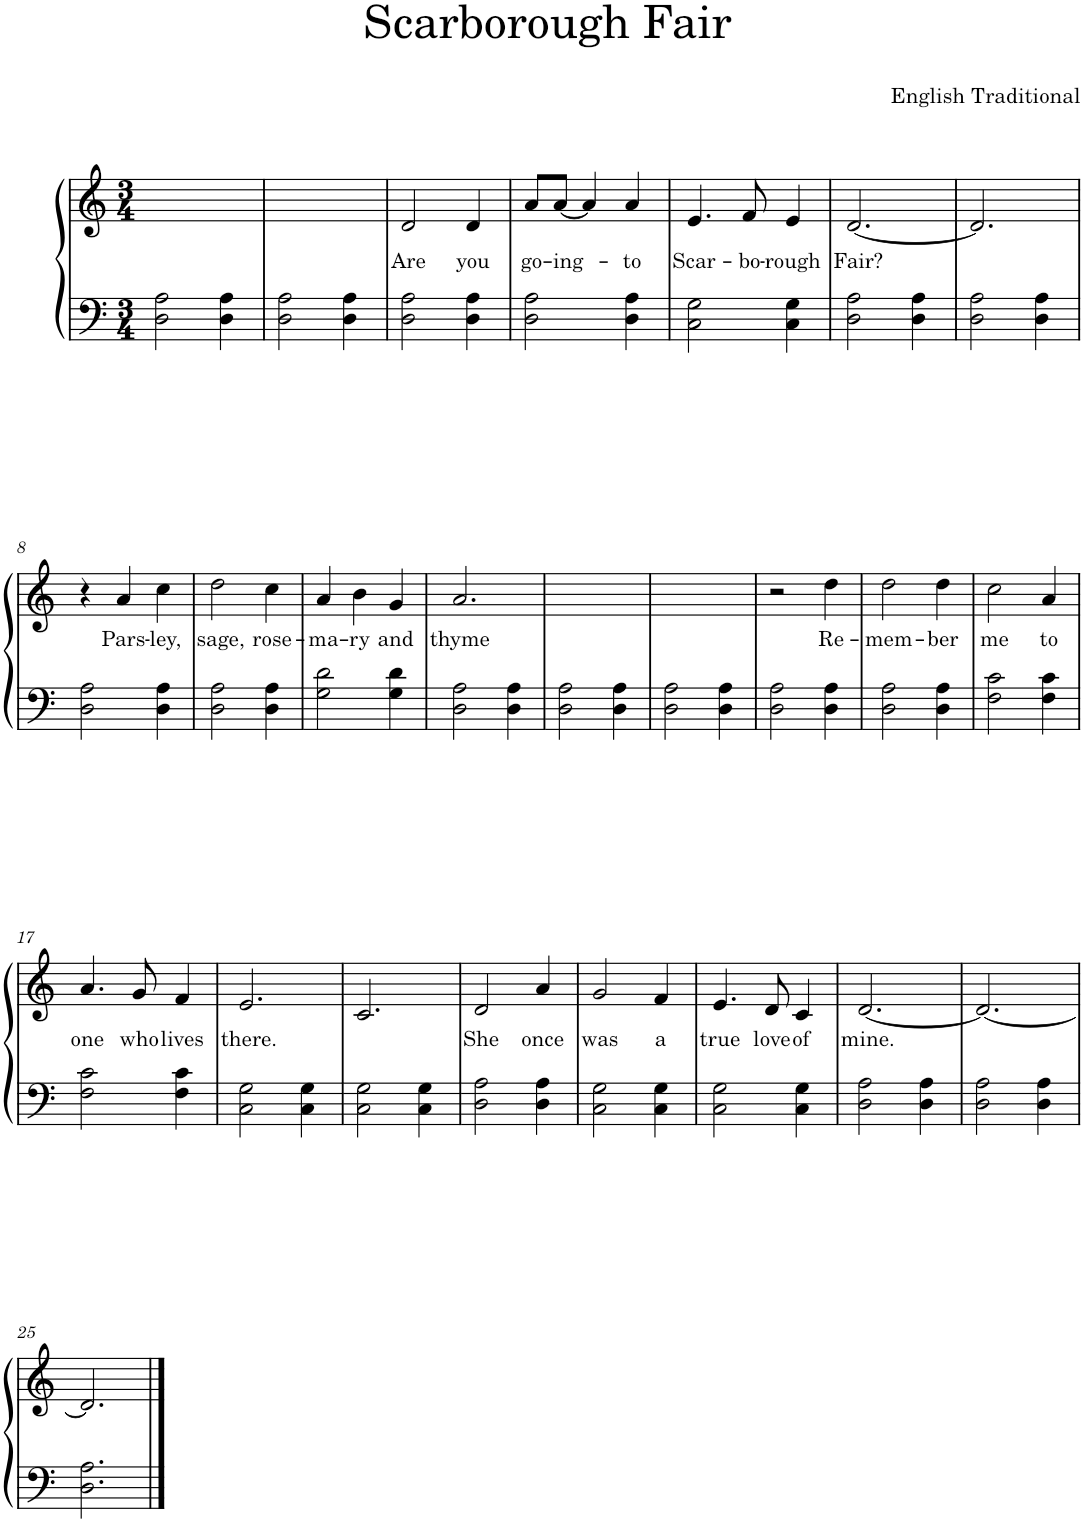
**kern	**kern	**text
*part1	*part1	*part1
*staff2	*staff1	*staff1
*I"Piano	*	*
*I'Pno.	*	*
*clefF4	*clefG2	*
*k[]	*k[]	*
*M3/4	*M3/4	*
=1	=1	=1
2D\ 2A\	2.ryy	.
4D\ 4A\	.	.
=2	=2	=2
2D\ 2A\	2.ryy	.
4D\ 4A\	.	.
=3	=3	=3
!	!	!LO:LY:b
2D\ 2A\	2d/	Are
!	!	!LO:LY:b
4D\ 4A\	4d/	you
=4	=4	=4
!	!	!LO:LY:b
2D\ 2A\	8a/L	go-
!	!	!LO:LY:b
.	[<8a/J	-ing-
.	4a/]	.
!	!	!LO:LY:b
4D\ 4A\	4a/	-to
=5	=5	=5
!	!	!LO:LY:b
2C\ 2G\	4.e/	Scar-
!	!	!LO:LY:b
.	8f/	-bo-
!	!	!LO:LY:b
4C\ 4G\	4e/	-rough
=6	=6	=6
!	!	!LO:LY:b
2D\ 2A\	[<2.d/	Fair?
4D\ 4A\	.	.
=7	=7	=7
2D\ 2A\	2.d/]	.
4D\ 4A\	.	.
!!LO:LB:g=z
=8	=8	=8
2D\ 2A\	4r	.
!	!	!LO:LY:b
.	4a/	Pars-
!	!	!LO:LY:b
4D\ 4A\	4cc\	-ley,
=9	=9	=9
!	!	!LO:LY:b
2D\ 2A\	2dd\	sage,
!	!	!LO:LY:b
4D\ 4A\	4cc\	rose-
=10	=10	=10
!	!	!LO:LY:b
2G\ 2d\	4a/	-ma-
!	!	!LO:LY:b
.	4b\	-ry
!	!	!LO:LY:b
4G\ 4d\	4g/	and
=11	=11	=11
!	!	!LO:LY:b
2D\ 2A\	2.a/	thyme
4D\ 4A\	.	.
=12	=12	=12
2D\ 2A\	2.ryy	.
4D\ 4A\	.	.
=13	=13	=13
2D\ 2A\	2.ryy	.
4D\ 4A\	.	.
=14	=14	=14
2D\ 2A\	2r	.
!	!	!LO:LY:b
4D\ 4A\	4dd\	Re-
=15	=15	=15
!	!	!LO:LY:b
2D\ 2A\	2dd\	-mem-
!	!	!LO:LY:b
4D\ 4A\	4dd\	-ber
=16	=16	=16
!	!	!LO:LY:b
2F\ 2c\	2cc\	me
!	!	!LO:LY:b
4F\ 4c\	4a/	to
!!LO:LB:g=z
=17	=17	=17
!	!	!LO:LY:b
2F\ 2c\	4.a/	one
!	!	!LO:LY:b
.	8g/	who
!	!	!LO:LY:b
4F\ 4c\	4f/	lives
=18	=18	=18
!	!	!LO:LY:b
2C\ 2G\	2.e/	there.
4C\ 4G\	.	.
=19	=19	=19
2C\ 2G\	2.c/	.
4C\ 4G\	.	.
=20	=20	=20
!	!	!LO:LY:b
2D\ 2A\	2d/	She
!	!	!LO:LY:b
4D\ 4A\	4a/	once
=21	=21	=21
!	!	!LO:LY:b
2C\ 2G\	2g/	was
!	!	!LO:LY:b
4C\ 4G\	4f/	a
=22	=22	=22
!	!	!LO:LY:b
2C\ 2G\	4.e/	true
!	!	!LO:LY:b
.	8d/	love
!	!	!LO:LY:b
4C\ 4G\	4c/	of
=23	=23	=23
!	!	!LO:LY:b
2D\ 2A\	[<2.d/	mine.
4D\ 4A\	.	.
=24	=24	=24
2D\ 2A\	2.d/_	.
4D\ 4A\	.	.
!!LO:LB:g=z
=25	=25	=25
2.D\ 2.A\	2.d/]	.
==	==	==
*-	*-	*-
